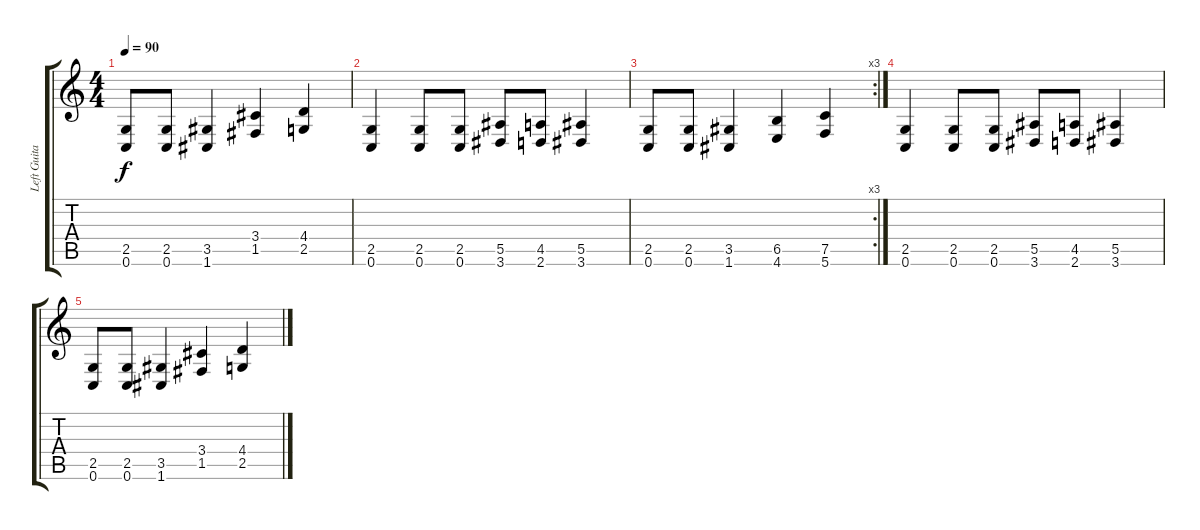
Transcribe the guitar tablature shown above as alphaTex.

\track ("Left Guitar" "Left Guita") {instrument overdrivenguitar}
\staff {score tabs}
\tuning (C4 G3 Eb3 Bb2 F2 C2) {hide}
\ts (4 4)
\tempo 90
\clef g2
\ks c
(2.5 0.6).8{dy f} (2.5 0.6).8 (3.5 1.6).4 (3.4 1.5).4 (4.4 2.5).4 |
(2.5 0.6).4 (2.5 0.6).8 (2.5 0.6).8 (5.5 3.6).8 (4.5 2.6).8 (5.5 3.6).4 |
\rc 3
(2.5 0.6).8 (2.5 0.6).8 (3.5 1.6).4 (6.5 4.6).4 (7.5 5.6).4 |
(2.5 0.6).4 (2.5 0.6).8 (2.5 0.6).8 (5.5 3.6).8 (4.5 2.6).8 (5.5 3.6).4 |
(2.5 0.6).8 (2.5 0.6).8 (3.5 1.6).4 (3.4 1.5).4 (4.4 2.5).4
